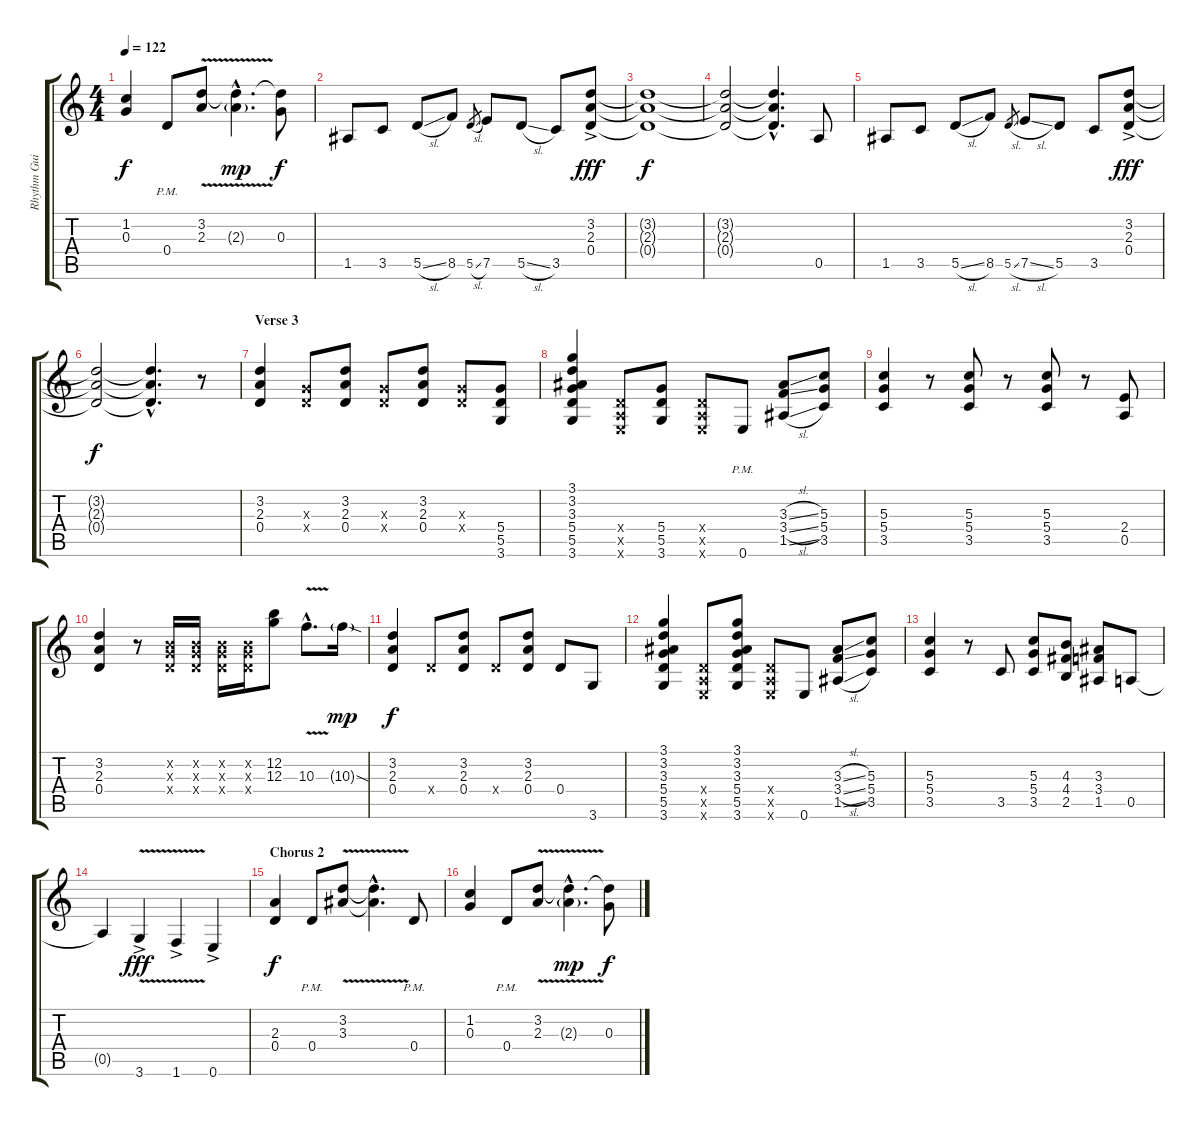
\track ("Rhythm Guitar" "Rhythm Gui") {instrument distortionguitar}
\staff {score tabs}
\tuning (E4 B3 G3 D3 A2 E2) {hide}
\ts (4 4)
\tempo 122
\clef g2
\ks c
(1.2 0.3).4{dy f} 0.4{pm}.8 (3.2{v} 2.3{v}).8 (3.2{hac t} 2.3{v g hac}).4{d dy mp} (3.2{t} 0.3).8{dy f} |
1.5.8 3.5.8 5.5{sl}.8 8.5.8 5.5{sl}.8{gr} 7.5.8 5.5{sl}.8 3.5.8 (3.2{ac} 2.3{ac} 0.4{ac}).8{dy fff} |
(3.2{t} 2.3{t} 0.4{t}).1{dy f} |
(3.2{t} 2.3{t} 0.4{t}).2 (3.2{hac t} 2.3{hac t} 0.4{hac t}).4{d} 0.5.8 |
1.5.8 3.5.8 5.5{sl}.8 8.5.8 5.5{sl}.8{gr} 7.5{sl}.8 5.5.8 3.5.8 (3.2{ac} 2.3{ac} 0.4{ac}).8{dy fff} |
(3.2{t} 2.3{t} 0.4{t}).2{dy f} (3.2{hac t} 2.3{hac t} 0.4{hac t}).4{d} r.8 |
\section ("" "Verse 3")
(3.2 2.3 0.4).4 (0.3{x} 0.4{x}).8 (3.2 2.3 0.4).8 (0.3{x} 0.4{x}).8 (3.2 2.3 0.4).8 (0.3{x} 0.4{x}).8 (5.4 5.5 3.6).8 |
(3.1 3.2 3.3 5.4 5.5 3.6).4 (0.4{x} 0.5{x} 0.6{x}).8 (5.4 5.5 3.6).8 (0.4{x} 0.5{x} 0.6{x}).8 0.6{pm}.8 (3.3{sl} 3.4{sl} 1.5{sl}).8 (5.3 5.4 3.5).8 |
(5.3 5.4 3.5).4 r.8 (5.3 5.4 3.5).8 r.8 (5.3 5.4 3.5).8 r.8 (2.4 0.5).8 |
(3.2 2.3 0.4).4 r.8 (0.2{x} 0.3{x} 0.4{x}).16 (0.2{x} 0.3{x} 0.4{x}).16 (0.2{x} 0.3{x} 0.4{x}).16 (0.2{x} 0.3{x} 0.4{x}).16 (12.2 12.3).8 10.3{v hac}.8{d} 10.3{sod g}.16{dy mp} |
(3.2 2.3 0.4).4{dy f} 0.4{x}.8 (3.2 2.3 0.4).8 0.4{x}.8 (3.2 2.3 0.4).8 0.4.8 3.6.8 |
(3.1 3.2 3.3 5.4 5.5 3.6).4 (0.4{x} 0.5{x} 0.6{x}).8 (3.1 3.2 3.3 5.4 5.5 3.6).8 (0.4{x} 0.5{x} 0.6{x}).8 0.6.8 (3.3{sl} 3.4{sl} 1.5{sl}).8 (5.3 5.4 3.5).8 |
(5.3 5.4 3.5).4 r.8 3.5.8 (5.3 5.4 3.5).8 (4.3 4.4 2.5).8 (3.3 3.4 1.5).8 0.5.8 |
0.5{t}.4 3.6{v ac}.4{dy fff} 1.6{v ac}.4 0.6{ac}.4 |
\section ("" "Chorus 2")
(2.3 0.4).4{dy f} 0.4{pm}.8 (3.2{v} 3.3{v}).8 (3.2{hac t} 3.3{hac t}).4{d} 0.4{pm}.8 |
(1.2 0.3).4 0.4{pm}.8 (3.2{v} 2.3{v}).8 (3.2{hac t} 2.3{v g hac}).4{d dy mp} (3.2{t} 0.3).8{dy f}
